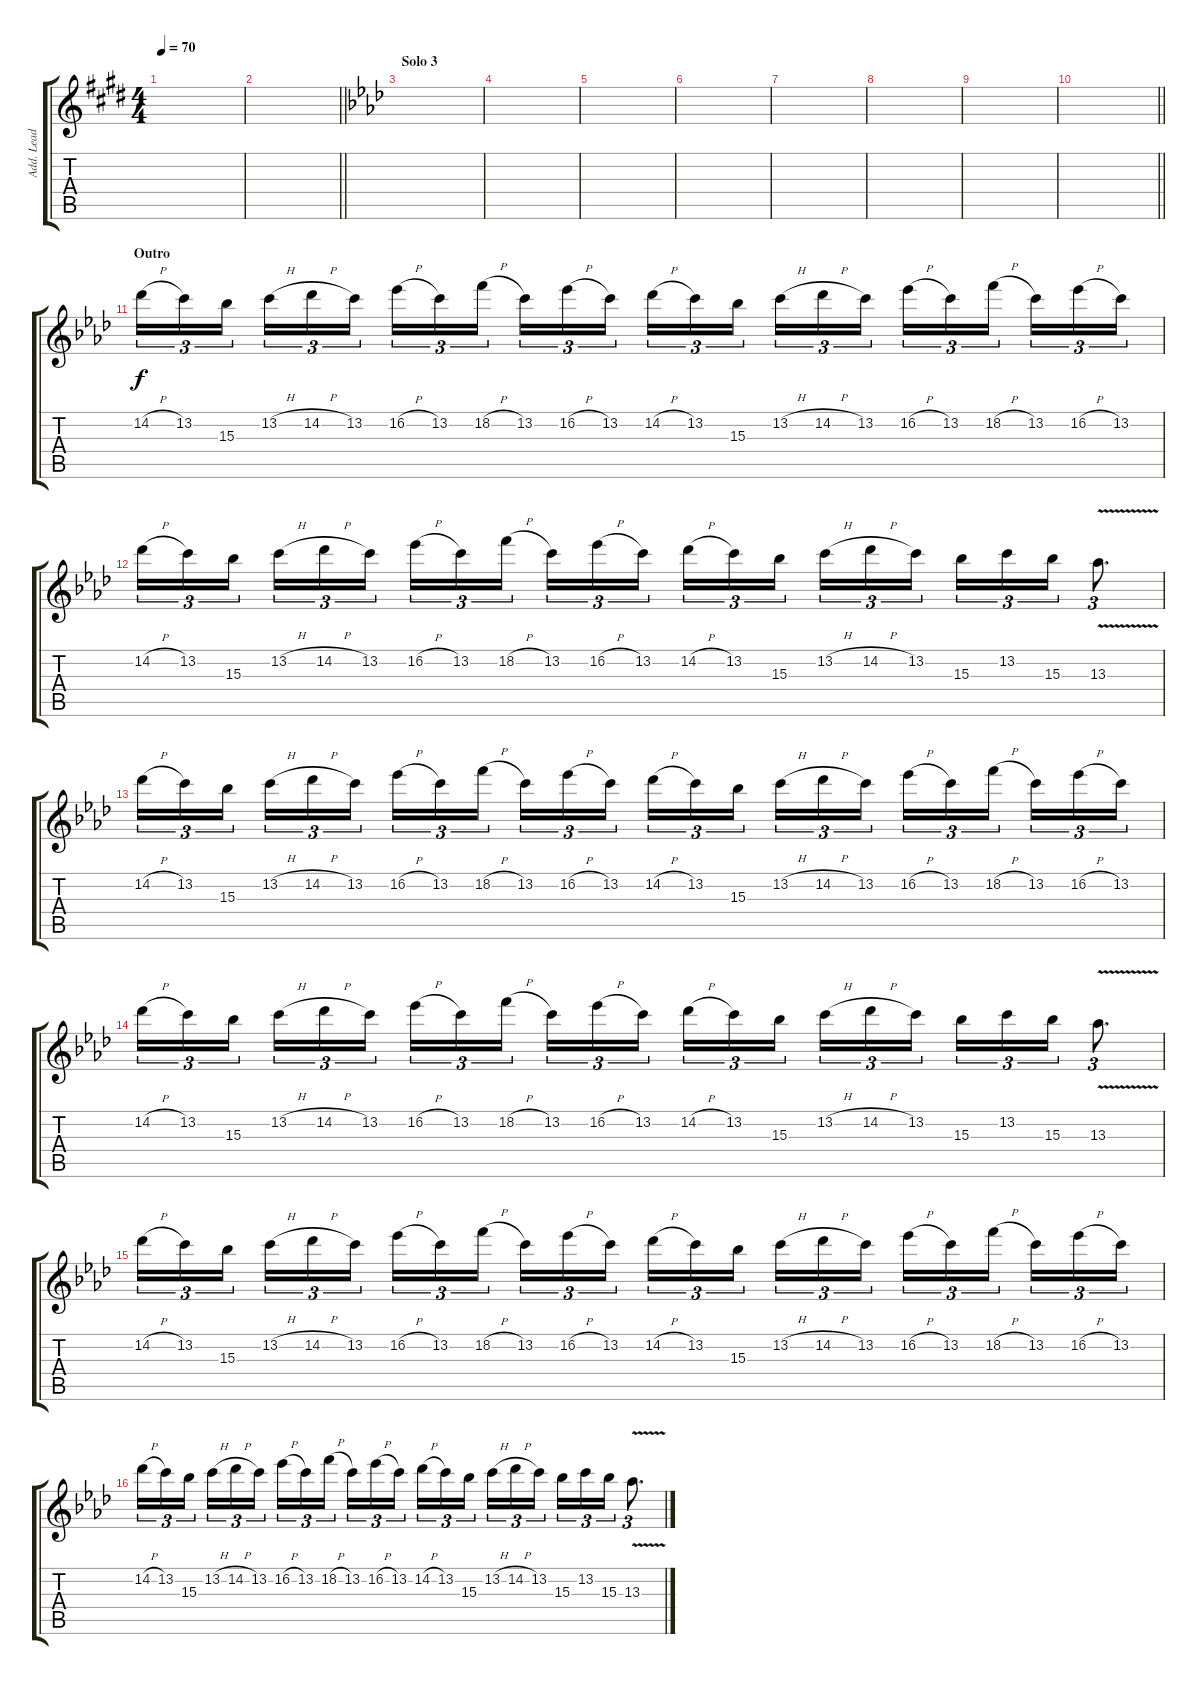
\track ("Add. Lead" "Add. Lead") {instrument overdrivenguitar}
\staff {score tabs}
\tuning (E4 B3 G3 D3 A2 E2) {hide}
\ts (4 4)
\tempo 70
\clef g2
\ks c#minor
|
\barLineRight lightlight
|
\section ("" "Solo 3")
\ks fminor
|
|
|
|
|
|
|
\barLineRight lightlight
|
\section ("" "Outro")
14.2{h}.16{tu (3 2) balance 13} 13.2.16{tu (3 2)} 15.3.16{tu (3 2) beam splitsecondary} 13.2{h}.16{tu (3 2)} 14.2{h}.16{tu (3 2)} 13.2.16{tu (3 2)} 16.2{h}.16{tu (3 2)} 13.2.16{tu (3 2)} 18.2{h}.16{tu (3 2) beam splitsecondary} 13.2.16{tu (3 2)} 16.2{h}.16{tu (3 2)} 13.2.16{tu (3 2)} 14.2{h}.16{tu (3 2)} 13.2.16{tu (3 2)} 15.3.16{tu (3 2) beam splitsecondary} 13.2{h}.16{tu (3 2)} 14.2{h}.16{tu (3 2)} 13.2.16{tu (3 2)} 16.2{h}.16{tu (3 2)} 13.2.16{tu (3 2)} 18.2{h}.16{tu (3 2) beam splitsecondary} 13.2.16{tu (3 2)} 16.2{h}.16{tu (3 2)} 13.2.16{tu (3 2)} |
14.2{h}.16{tu (3 2)} 13.2.16{tu (3 2)} 15.3.16{tu (3 2) beam splitsecondary} 13.2{h}.16{tu (3 2)} 14.2{h}.16{tu (3 2)} 13.2.16{tu (3 2)} 16.2{h}.16{tu (3 2)} 13.2.16{tu (3 2)} 18.2{h}.16{tu (3 2) beam splitsecondary} 13.2.16{tu (3 2)} 16.2{h}.16{tu (3 2)} 13.2.16{tu (3 2)} 14.2{h}.16{tu (3 2)} 13.2.16{tu (3 2)} 15.3.16{tu (3 2) beam splitsecondary} 13.2{h}.16{tu (3 2)} 14.2{h}.16{tu (3 2)} 13.2.16{tu (3 2)} 15.3.16{tu (3 2)} 13.2.16{tu (3 2)} 15.3.16{tu (3 2)} 13.3{v}.8{d tu (3 2)} |
14.2{h}.16{tu (3 2) volume 7} 13.2.16{tu (3 2)} 15.3.16{tu (3 2) beam splitsecondary} 13.2{h}.16{tu (3 2)} 14.2{h}.16{tu (3 2)} 13.2.16{tu (3 2)} 16.2{h}.16{tu (3 2)} 13.2.16{tu (3 2)} 18.2{h}.16{tu (3 2) beam splitsecondary} 13.2.16{tu (3 2)} 16.2{h}.16{tu (3 2)} 13.2.16{tu (3 2)} 14.2{h}.16{tu (3 2)} 13.2.16{tu (3 2)} 15.3.16{tu (3 2) beam splitsecondary} 13.2{h}.16{tu (3 2)} 14.2{h}.16{tu (3 2)} 13.2.16{tu (3 2)} 16.2{h}.16{tu (3 2)} 13.2.16{tu (3 2)} 18.2{h}.16{tu (3 2) beam splitsecondary} 13.2.16{tu (3 2)} 16.2{h}.16{tu (3 2)} 13.2.16{tu (3 2)} |
14.2{h}.16{tu (3 2)} 13.2.16{tu (3 2)} 15.3.16{tu (3 2) beam splitsecondary} 13.2{h}.16{tu (3 2)} 14.2{h}.16{tu (3 2)} 13.2.16{tu (3 2)} 16.2{h}.16{tu (3 2)} 13.2.16{tu (3 2)} 18.2{h}.16{tu (3 2) beam splitsecondary} 13.2.16{tu (3 2)} 16.2{h}.16{tu (3 2)} 13.2.16{tu (3 2)} 14.2{h}.16{tu (3 2)} 13.2.16{tu (3 2)} 15.3.16{tu (3 2) beam splitsecondary} 13.2{h}.16{tu (3 2)} 14.2{h}.16{tu (3 2)} 13.2.16{tu (3 2)} 15.3.16{tu (3 2)} 13.2.16{tu (3 2)} 15.3.16{tu (3 2)} 13.3{v}.8{d tu (3 2)} |
14.2{h}.16{tu (3 2) volume 0} 13.2.16{tu (3 2)} 15.3.16{tu (3 2) beam splitsecondary} 13.2{h}.16{tu (3 2)} 14.2{h}.16{tu (3 2)} 13.2.16{tu (3 2)} 16.2{h}.16{tu (3 2)} 13.2.16{tu (3 2)} 18.2{h}.16{tu (3 2) beam splitsecondary} 13.2.16{tu (3 2)} 16.2{h}.16{tu (3 2)} 13.2.16{tu (3 2)} 14.2{h}.16{tu (3 2)} 13.2.16{tu (3 2)} 15.3.16{tu (3 2) beam splitsecondary} 13.2{h}.16{tu (3 2)} 14.2{h}.16{tu (3 2)} 13.2.16{tu (3 2)} 16.2{h}.16{tu (3 2)} 13.2.16{tu (3 2)} 18.2{h}.16{tu (3 2) beam splitsecondary} 13.2.16{tu (3 2)} 16.2{h}.16{tu (3 2)} 13.2.16{tu (3 2)} |
14.2{h}.16{tu (3 2)} 13.2.16{tu (3 2)} 15.3.16{tu (3 2) beam splitsecondary} 13.2{h}.16{tu (3 2)} 14.2{h}.16{tu (3 2)} 13.2.16{tu (3 2)} 16.2{h}.16{tu (3 2)} 13.2.16{tu (3 2)} 18.2{h}.16{tu (3 2) beam splitsecondary} 13.2.16{tu (3 2)} 16.2{h}.16{tu (3 2)} 13.2.16{tu (3 2)} 14.2{h}.16{tu (3 2)} 13.2.16{tu (3 2)} 15.3.16{tu (3 2) beam splitsecondary} 13.2{h}.16{tu (3 2)} 14.2{h}.16{tu (3 2)} 13.2.16{tu (3 2)} 15.3.16{tu (3 2)} 13.2.16{tu (3 2)} 15.3.16{tu (3 2)} 13.3{v}.8{d tu (3 2)}
